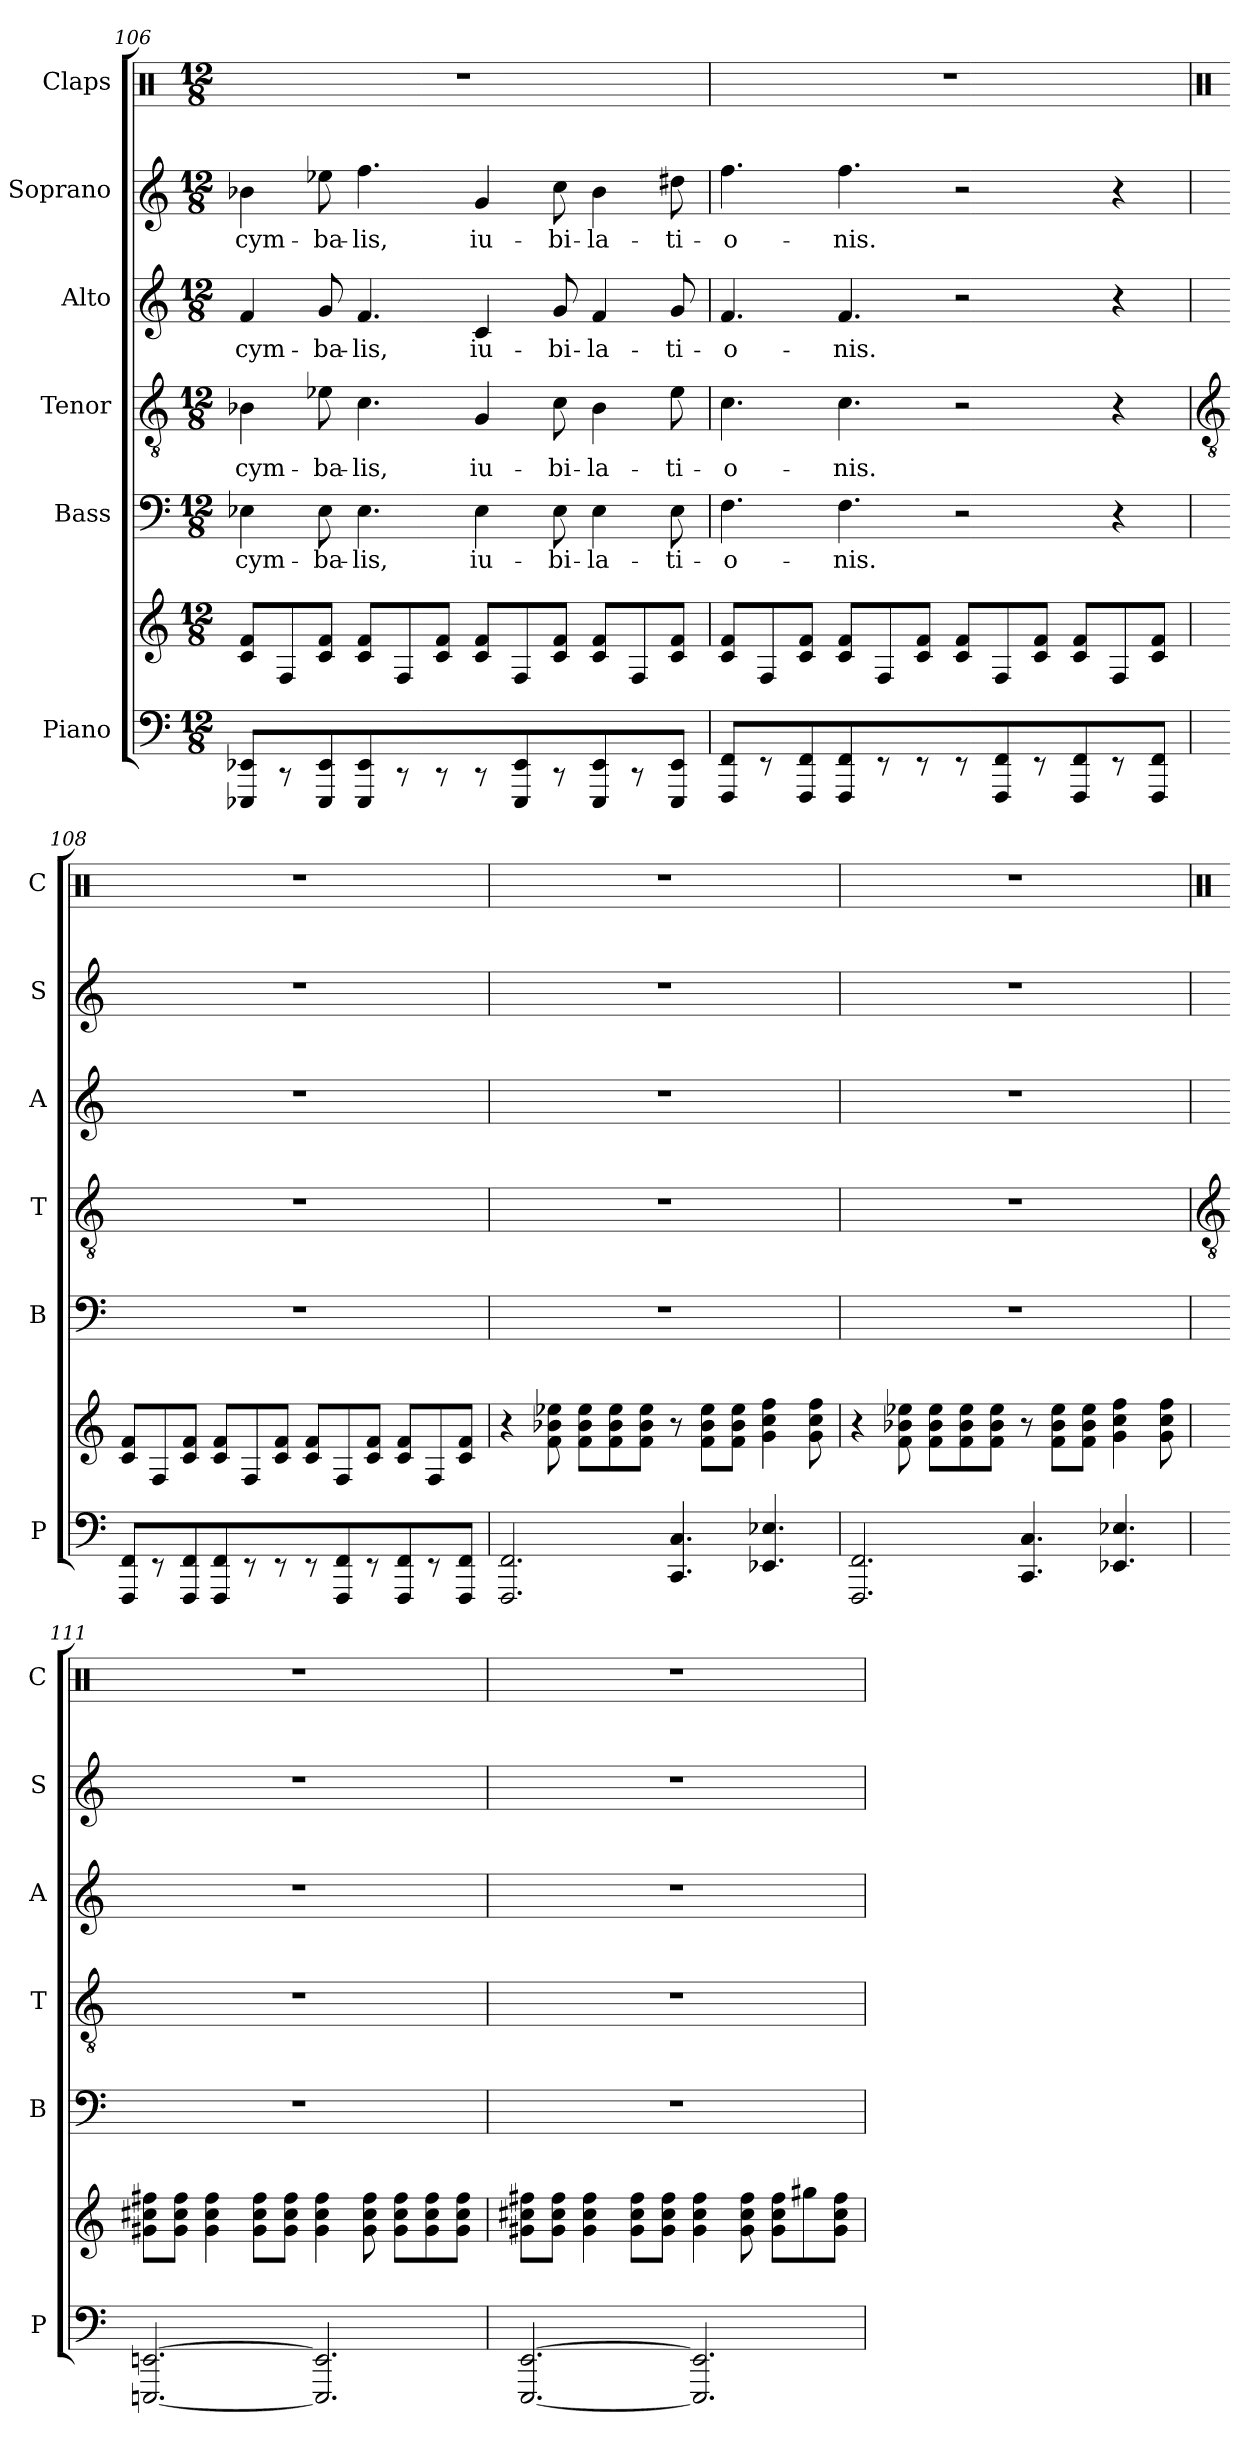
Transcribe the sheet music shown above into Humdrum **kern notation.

**kern	**kern	**kern	**text	**kern	**text	**kern	**text	**kern	**text	**kern
*part6	*part6	*part5	*part5	*part4	*part4	*part3	*part3	*part2	*part2	*part1
*staff7	*staff6	*staff5	*staff5	*staff4	*staff4	*staff3	*staff3	*staff2	*staff2	*staff1
*I"Piano	*	*I"Bass	*	*I"Tenor	*	*I"Alto	*	*I"Soprano	*	*I"Claps
*I'P	*	*I'B	*	*I'T	*	*I'A	*	*I'S	*	*I'C
*clefF4	*clefG2	*clefF4	*	*clefGv2	*	*clefG2	*	*clefG2	*	*clefX
*	*	*	*	*	*	*	*	*	*	*ITrd14c24
*k[]	*k[]	*k[]	*	*k[]	*	*k[]	*	*k[]	*	*k[]
*C:	*C:	*C:	*	*C:	*	*C:	*	*C:	*	*C:
*M12/8	*M12/8	*M12/8	*	*M12/8	*	*M12/8	*	*M12/8	*	*M12/8
=106	=106	=106	=106	=106	=106	=106	=106	=106	=106	=106
!	!	!	!LO:LY:b	!	!LO:LY:b	!	!LO:LY:b	!	!LO:LY:b	!LO:N:vis=1
8EEE-X 8EE-X	8c 8fL	4E-X	cym-	4B-X	cym-	4f	cym-	4b-X	cym-	1.r
8r	8F	.	.	.	.	.	.	.	.	.
!	!	!	!LO:LY:b	!	!LO:LY:b	!	!LO:LY:b	!	!LO:LY:b	!
8EEE- 8EE-	8c 8fJ	8E-	-ba-	8e-X	-ba-	8g	-ba-	8ee-X	-ba-	.
!	!	!	!LO:LY:b	!	!LO:LY:b	!	!LO:LY:b	!	!LO:LY:b	!
8EEE- 8EE-	8c 8fL	4.E-	-lis,	4.c	-lis,	4.f	-lis,	4.ff	-lis,	.
8r	8F	.	.	.	.	.	.	.	.	.
8r	8c 8fJ	.	.	.	.	.	.	.	.	.
!	!	!	!LO:LY:b	!	!LO:LY:b	!	!LO:LY:b	!	!LO:LY:b	!
8r	8c 8fL	4E-	iu-	4G	iu-	4c	iu-	4g	iu-	.
8EEE- 8EE-	8F	.	.	.	.	.	.	.	.	.
!	!	!	!LO:LY:b	!	!LO:LY:b	!	!LO:LY:b	!	!LO:LY:b	!
8r	8c 8fJ	8E-	-bi-	8c	-bi-	8g	-bi-	8cc	-bi-	.
!	!	!	!LO:LY:b	!	!LO:LY:b	!	!LO:LY:b	!	!LO:LY:b	!
8EEE- 8EE-	8c 8fL	4E-	-la-	4B-	-la-	4f	-la-	4b-	-la-	.
8r	8F	.	.	.	.	.	.	.	.	.
!	!	!	!LO:LY:b	!	!LO:LY:b	!	!LO:LY:b	!	!LO:LY:b	!
8EEE- 8EE-J	8c 8fJ	8E-	-ti-	8e-	-ti-	8g	-ti-	8dd#X	-ti-	.
=107	=107	=107	=107	=107	=107	=107	=107	=107	=107	=107
!	!	!	!LO:LY:b	!	!LO:LY:b	!	!LO:LY:b	!	!LO:LY:b	!LO:N:vis=1
8FFF 8FF	8c 8fL	4.F	-o-	4.c	-o-	4.f	-o-	4.ff	-o-	1.r
8r	8F	.	.	.	.	.	.	.	.	.
8FFF 8FF	8c 8fJ	.	.	.	.	.	.	.	.	.
!	!	!	!LO:LY:b	!	!LO:LY:b	!	!LO:LY:b	!	!LO:LY:b	!
8FFF 8FF	8c 8fL	4.F	-nis.	4.c	-nis.	4.f	-nis.	4.ff	-nis.	.
8r	8F	.	.	.	.	.	.	.	.	.
8r	8c 8fJ	.	.	.	.	.	.	.	.	.
8r	8c 8fL	2r	.	2r	.	2r	.	2r	.	.
8FFF 8FF	8F	.	.	.	.	.	.	.	.	.
8r	8c 8fJ	.	.	.	.	.	.	.	.	.
8FFF 8FF	8c 8fL	.	.	.	.	.	.	.	.	.
8r	8F	4r	.	4r	.	4r	.	4r	.	.
8FFF 8FFJ	8c 8fJ	.	.	.	.	.	.	.	.	.
!!LO:LB:g=z
=108	=108	=108	=108	=108	=108	=108	=108	=108	=108	=108
*	*	*	*	*clefGv2	*	*	*	*	*	*clefX
!	!	!LO:N:vis=1	!	!LO:N:vis=1	!	!LO:N:vis=1	!	!LO:N:vis=1	!	!LO:N:vis=1
8FFF 8FF	8c 8fL	1.r	.	1.r	.	1.r	.	1.r	.	1.r
8r	8F	.	.	.	.	.	.	.	.	.
8FFF 8FF	8c 8fJ	.	.	.	.	.	.	.	.	.
8FFF 8FF	8c 8fL	.	.	.	.	.	.	.	.	.
8r	8F	.	.	.	.	.	.	.	.	.
8r	8c 8fJ	.	.	.	.	.	.	.	.	.
8r	8c 8fL	.	.	.	.	.	.	.	.	.
8FFF 8FF	8F	.	.	.	.	.	.	.	.	.
8r	8c 8fJ	.	.	.	.	.	.	.	.	.
8FFF 8FF	8c 8fL	.	.	.	.	.	.	.	.	.
8r	8F	.	.	.	.	.	.	.	.	.
8FFF 8FFJ	8c 8fJ	.	.	.	.	.	.	.	.	.
=109	=109	=109	=109	=109	=109	=109	=109	=109	=109	=109
!	!	!LO:N:vis=1	!	!LO:N:vis=1	!	!LO:N:vis=1	!	!LO:N:vis=1	!	!LO:N:vis=1
2.FFF 2.FF	4r	1.r	.	1.r	.	1.r	.	1.r	.	1.r
.	8f 8b-X 8ee-X	.	.	.	.	.	.	.	.	.
.	8f 8b- 8ee-L	.	.	.	.	.	.	.	.	.
.	8f 8b- 8ee-	.	.	.	.	.	.	.	.	.
.	8f 8b- 8ee-J	.	.	.	.	.	.	.	.	.
4.CC 4.C	8r	.	.	.	.	.	.	.	.	.
.	8f 8b- 8ee-L	.	.	.	.	.	.	.	.	.
.	8f 8b- 8ee-J	.	.	.	.	.	.	.	.	.
4.EE-X 4.E-X	4g 4cc 4ff	.	.	.	.	.	.	.	.	.
.	8g 8cc 8ff	.	.	.	.	.	.	.	.	.
=110	=110	=110	=110	=110	=110	=110	=110	=110	=110	=110
!	!	!LO:N:vis=1	!	!LO:N:vis=1	!	!LO:N:vis=1	!	!LO:N:vis=1	!	!LO:N:vis=1
2.FFF 2.FF	4r	1.r	.	1.r	.	1.r	.	1.r	.	1.r
.	8f 8b-X 8ee-X	.	.	.	.	.	.	.	.	.
.	8f 8b- 8ee-L	.	.	.	.	.	.	.	.	.
.	8f 8b- 8ee-	.	.	.	.	.	.	.	.	.
.	8f 8b- 8ee-J	.	.	.	.	.	.	.	.	.
4.CC 4.C	8r	.	.	.	.	.	.	.	.	.
.	8f 8b- 8ee-L	.	.	.	.	.	.	.	.	.
.	8f 8b- 8ee-J	.	.	.	.	.	.	.	.	.
4.EE-X 4.E-X	4g 4cc 4ff	.	.	.	.	.	.	.	.	.
.	8g 8cc 8ff	.	.	.	.	.	.	.	.	.
!!LO:LB:g=z
=111	=111	=111	=111	=111	=111	=111	=111	=111	=111	=111
*	*	*	*	*clefGv2	*	*	*	*	*	*clefX
!	!	!LO:N:vis=1	!	!LO:N:vis=1	!	!LO:N:vis=1	!	!LO:N:vis=1	!	!LO:N:vis=1
[2.EEEn [2.EEn	8g#X 8cc#X 8ff#XL	1.r	.	1.r	.	1.r	.	1.r	.	1.r
.	8g# 8cc# 8ff#J	.	.	.	.	.	.	.	.	.
.	4g# 4cc# 4ff#	.	.	.	.	.	.	.	.	.
.	8g# 8cc# 8ff#L	.	.	.	.	.	.	.	.	.
.	8g# 8cc# 8ff#J	.	.	.	.	.	.	.	.	.
2.EEE] 2.EE]	4g# 4cc# 4ff#	.	.	.	.	.	.	.	.	.
.	8g# 8cc# 8ff#	.	.	.	.	.	.	.	.	.
.	8g# 8cc# 8ff#L	.	.	.	.	.	.	.	.	.
.	8g# 8cc# 8ff#	.	.	.	.	.	.	.	.	.
.	8g# 8cc# 8ff#J	.	.	.	.	.	.	.	.	.
=112	=112	=112	=112	=112	=112	=112	=112	=112	=112	=112
!	!	!LO:N:vis=1	!	!LO:N:vis=1	!	!LO:N:vis=1	!	!LO:N:vis=1	!	!LO:N:vis=1
[2.EEE [2.EE	8g#X 8cc#X 8ff#XL	1.r	.	1.r	.	1.r	.	1.r	.	1.r
.	8g# 8cc# 8ff#J	.	.	.	.	.	.	.	.	.
.	4g# 4cc# 4ff#	.	.	.	.	.	.	.	.	.
.	8g# 8cc# 8ff#L	.	.	.	.	.	.	.	.	.
.	8g# 8cc# 8ff#J	.	.	.	.	.	.	.	.	.
2.EEE] 2.EE]	4g# 4cc# 4ff#	.	.	.	.	.	.	.	.	.
.	8g# 8cc# 8ff#	.	.	.	.	.	.	.	.	.
.	8g# 8cc# 8ff#L	.	.	.	.	.	.	.	.	.
.	8gg#X	.	.	.	.	.	.	.	.	.
.	8g# 8cc# 8ff#J	.	.	.	.	.	.	.	.	.
=	=	=	=	=	=	=	=	=	=	=
*-	*-	*-	*-	*-	*-	*-	*-	*-	*-	*-
